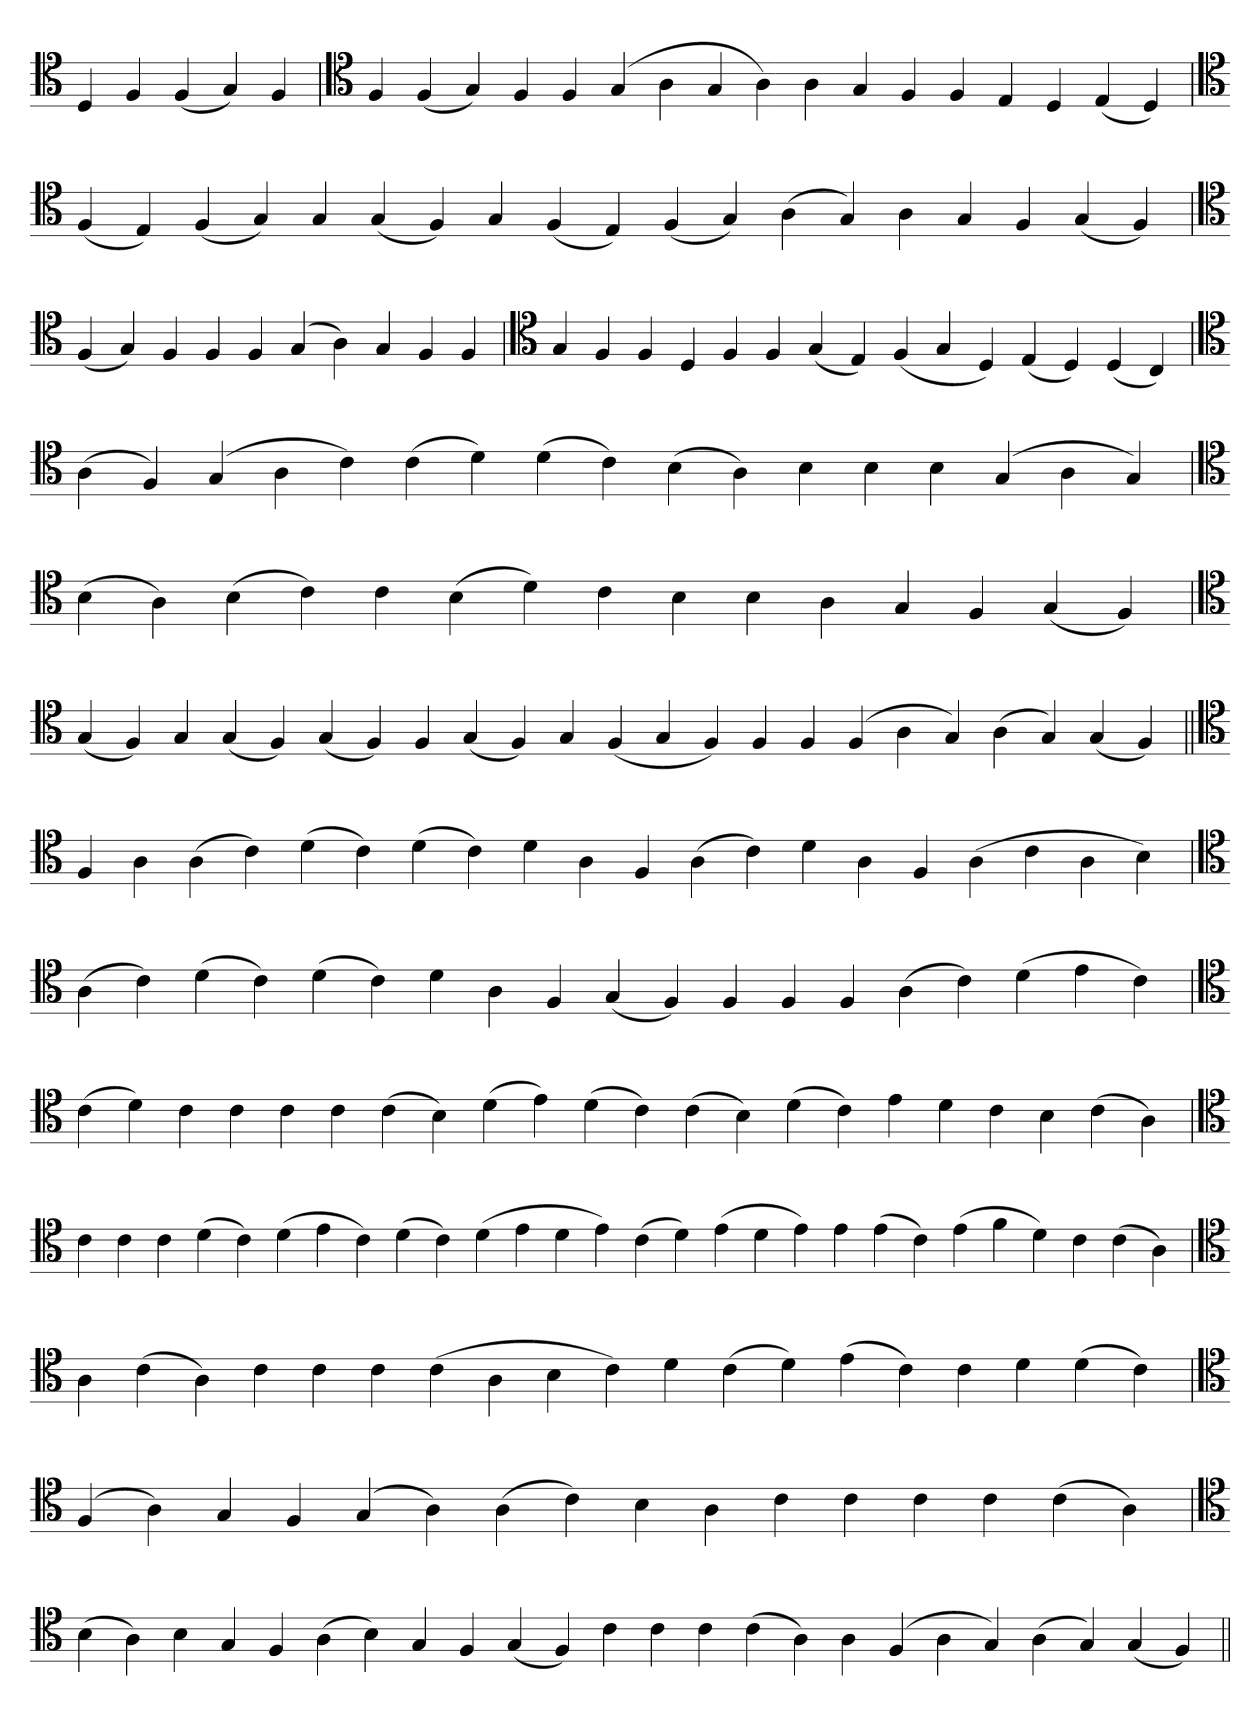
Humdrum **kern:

**kern
*part1
*staff1
*clefC4
=
4D
4F
(4F
4G)
4F
=`
*clefC4
4F
(4F
4G)
4F
4F
(4G
4A
4G
4A)
4A
4G
4F
4F
4E
4D
(4E
4D)
='
*clefC4
(4F
4E)
(4F
4G)
4G
(4G
4F)
4G
(4F
4E)
(4F
4G)
(4A
4G)
4A
4G
4F
(4G
4F)
='
*clefC4
(4F
4G)
4F
4F
4F
(4G
4A)
4G
4F
4F
=`
*clefC4
4G
4F
4F
4D
4F
4F
(4G
4E)
(4F
4G
4D)
(4E
4D)
(4D
4C)
=
*clefC4
(4A
4F)
(4G
4A
4c)
(4c
4d)
(4d
4c)
(4B
4A)
4B
4B
4B
(4G
4A
4G)
='
*clefC4
(4B
4A)
(4B
4c)
4c
(4B
4d)
4c
4B
4B
4A
4G
4F
(4G
4F)
=`
*clefC4
(4G
4F)
4G
(4G
4F)
(4G
4F)
4F
(4G
4F)
4G
(4F
4G
4F)
4F
4F
(4F
4A
4G)
(4A
4G)
(4G
4F)
=||
*clefC4
4F
4A
(4A
4c)
(4d
4c)
(4d
4c)
4d
4A
4F
(4A
4c)
4d
4A
4F
(4A
4c
4A
4B)
=`
*clefC4
(4A
4c)
(4d
4c)
(4d
4c)
4d
4A
4F
(4G
4F)
4F
4F
4F
(4A
4c)
(4d
4e
4c)
='
*clefC4
(4c
4d)
4c
4c
4c
4c
(4c
4B)
(4d
4e)
(4d
4c)
(4c
4B)
(4d
4c)
4e
4d
4c
4B
(4c
4A)
=
*clefC4
4c
4c
4c
(4d
4c)
(4d
4e
4c)
(4d
4c)
(4d
4e
4d
4e)
(4c
4d)
(4e
4d
4e)
4e
(4e
4c)
(4e
4f
4d)
4c
(4c
4A)
=`
*clefC4
4A
(4c
4A)
4c
4c
4c
(4c
4A
4B
4c)
4d
(4c
4d)
(4e
4c)
4c
4d
(4d
4c)
='
*clefC4
(4F
4A)
4G
4F
(4G
4A)
(4A
4c)
4B
4A
4c
4c
4c
4c
(4c
4A)
=`
*clefC4
(4B
4A)
4B
4G
4F
(4A
4B)
4G
4F
(4G
4F)
4c
4c
4c
(4c
4A)
4A
(4F
4A
4G)
(4A
4G)
(4G
4F)
=||
*-
